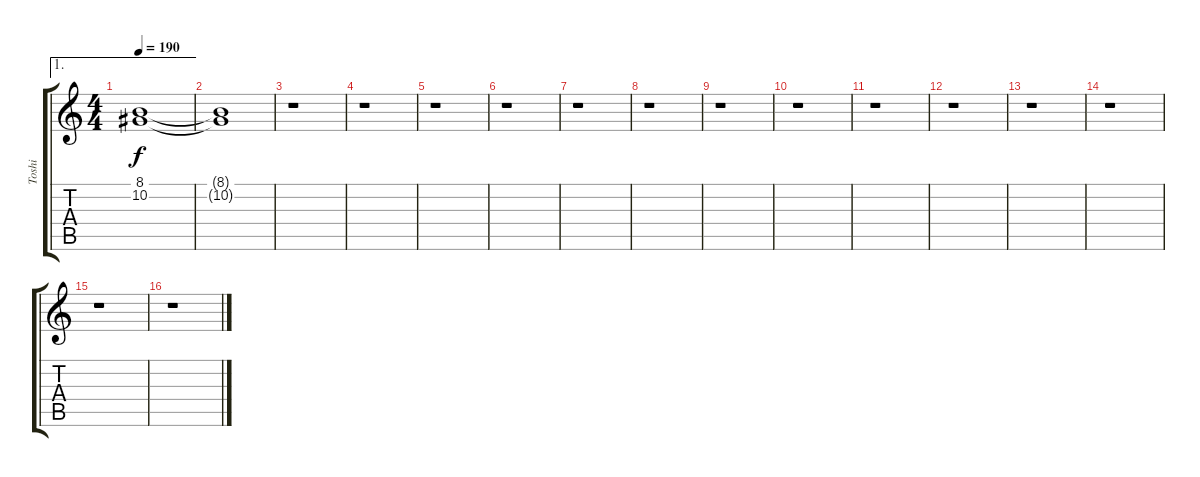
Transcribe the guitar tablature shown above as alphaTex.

\track ("Toshi" "Toshi") {instrument tenorsax}
\staff {score tabs}
\tuning (Eb4 Bb3 Gb3 Db3 Ab2 Eb2) {hide}
\ae 1
\ts (4 4)
\tempo 190
\clef g2
\ks c
(8.1 10.2).1{dy f} |
(8.1{t} 10.2{t}).1 |
r.1 |
r.1 |
r.1 |
r.1 |
r.1 |
r.1 |
r.1 |
r.1 |
r.1 |
r.1 |
r.1 |
r.1 |
r.1 |
r.1
